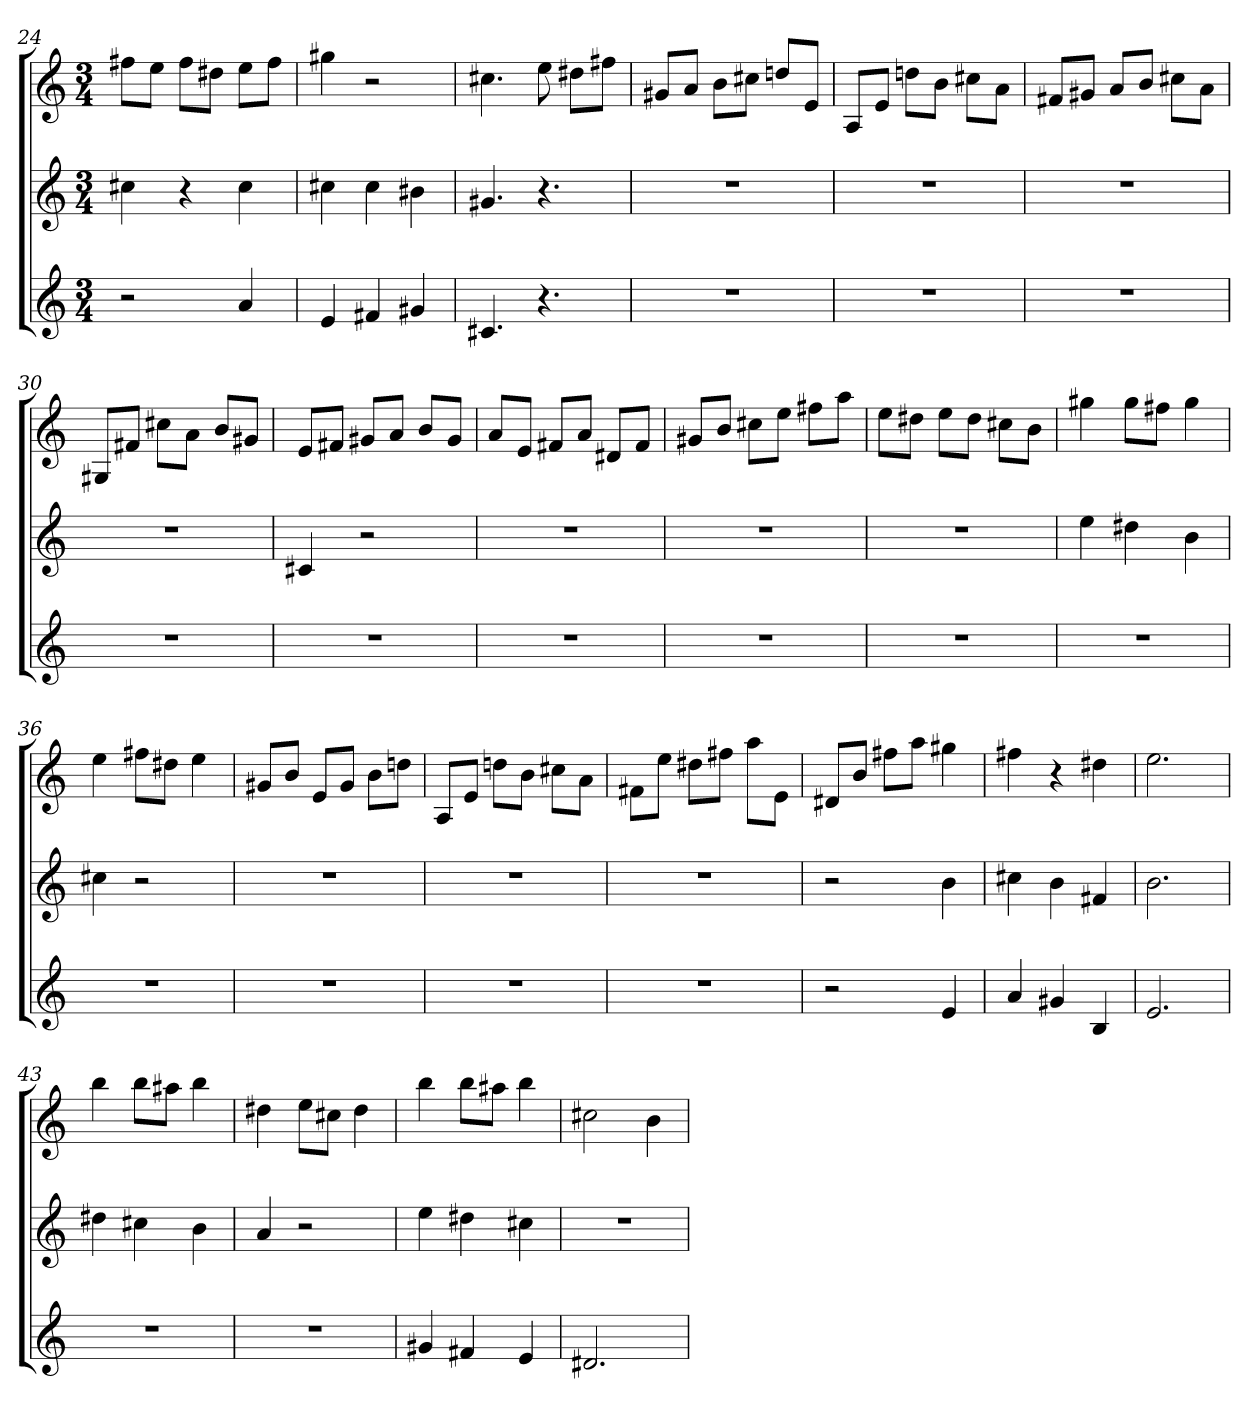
**kern	**kern	**kern
*part3	*part2	*part1
*staff3	*staff2	*staff1
*M3/4	*M3/4	*M3/4
=24	=24	=24
2r	4cc#X	8ff#XL
.	.	8eeJ
.	4r	8ff#L
.	.	8dd#XJ
4a	4cc#	8eeL
.	.	8ff#J
=25	=25	=25
4e	4cc#X	4gg#X
4f#X	4cc#	2r
4g#X	4b#X	.
=26	=26	=26
4.c#X	4.g#X	4.cc#X
4.r	4.r	8ee
.	.	8dd#XL
.	.	8ff#XJ
=27	=27	=27
2.r	2.r	8g#XL
.	.	8aJ
.	.	8bL
.	.	8cc#XJ
.	.	8ddnL
.	.	8eJ
=28	=28	=28
2.r	2.r	8AL
.	.	8eJ
.	.	8ddnL
.	.	8bJ
.	.	8cc#XL
.	.	8aJ
=29	=29	=29
2.r	2.r	8f#XL
.	.	8g#XJ
.	.	8aL
.	.	8bJ
.	.	8cc#XL
.	.	8aJ
=30	=30	=30
2.r	2.r	8G#XL
.	.	8f#XJ
.	.	8cc#XL
.	.	8aJ
.	.	8bL
.	.	8g#XJ
=31	=31	=31
2.r	4c#X	8eL
.	.	8f#XJ
.	2r	8g#XL
.	.	8aJ
.	.	8bL
.	.	8g#J
=32	=32	=32
2.r	2.r	8aL
.	.	8eJ
.	.	8f#XL
.	.	8aJ
.	.	8d#XL
.	.	8f#J
=33	=33	=33
2.r	2.r	8g#XL
.	.	8bJ
.	.	8cc#XL
.	.	8eeJ
.	.	8ff#XL
.	.	8aaJ
=34	=34	=34
2.r	2.r	8eeL
.	.	8dd#XJ
.	.	8eeL
.	.	8dd#J
.	.	8cc#XL
.	.	8bJ
=35	=35	=35
2.r	4ee	4gg#X
.	4dd#X	8gg#L
.	.	8ff#XJ
.	4b	4gg#
=36	=36	=36
2.r	4cc#X	4ee
.	2r	8ff#XL
.	.	8dd#XJ
.	.	4ee
=37	=37	=37
2.r	2.r	8g#XL
.	.	8bJ
.	.	8eL
.	.	8g#J
.	.	8bL
.	.	8ddnJ
=38	=38	=38
2.r	2.r	8AL
.	.	8eJ
.	.	8ddnL
.	.	8bJ
.	.	8cc#XL
.	.	8aJ
=39	=39	=39
2.r	2.r	8f#XL
.	.	8eeJ
.	.	8dd#XL
.	.	8ff#XJ
.	.	8aaL
.	.	8eJ
=40	=40	=40
2r	2r	8d#XL
.	.	8bJ
.	.	8ff#XL
.	.	8aaJ
4e	4b	4gg#X
=41	=41	=41
4a	4cc#X	4ff#X
4g#X	4b	4r
4B	4f#X	4dd#X
=42	=42	=42
2.e	2.b	2.ee
=43	=43	=43
2.r	4dd#X	4bb
.	4cc#X	8bbL
.	.	8aa#XJ
.	4b	4bb
=44	=44	=44
2.r	4a	4dd#X
.	2r	8eeL
.	.	8cc#XJ
.	.	4dd#
=45	=45	=45
4g#X	4ee	4bb
4f#X	4dd#X	8bbL
.	.	8aa#XJ
4e	4cc#X	4bb
=46	=46	=46
2.d#X	2.r	2cc#X
.	.	4b
=	=	=
*-	*-	*-
